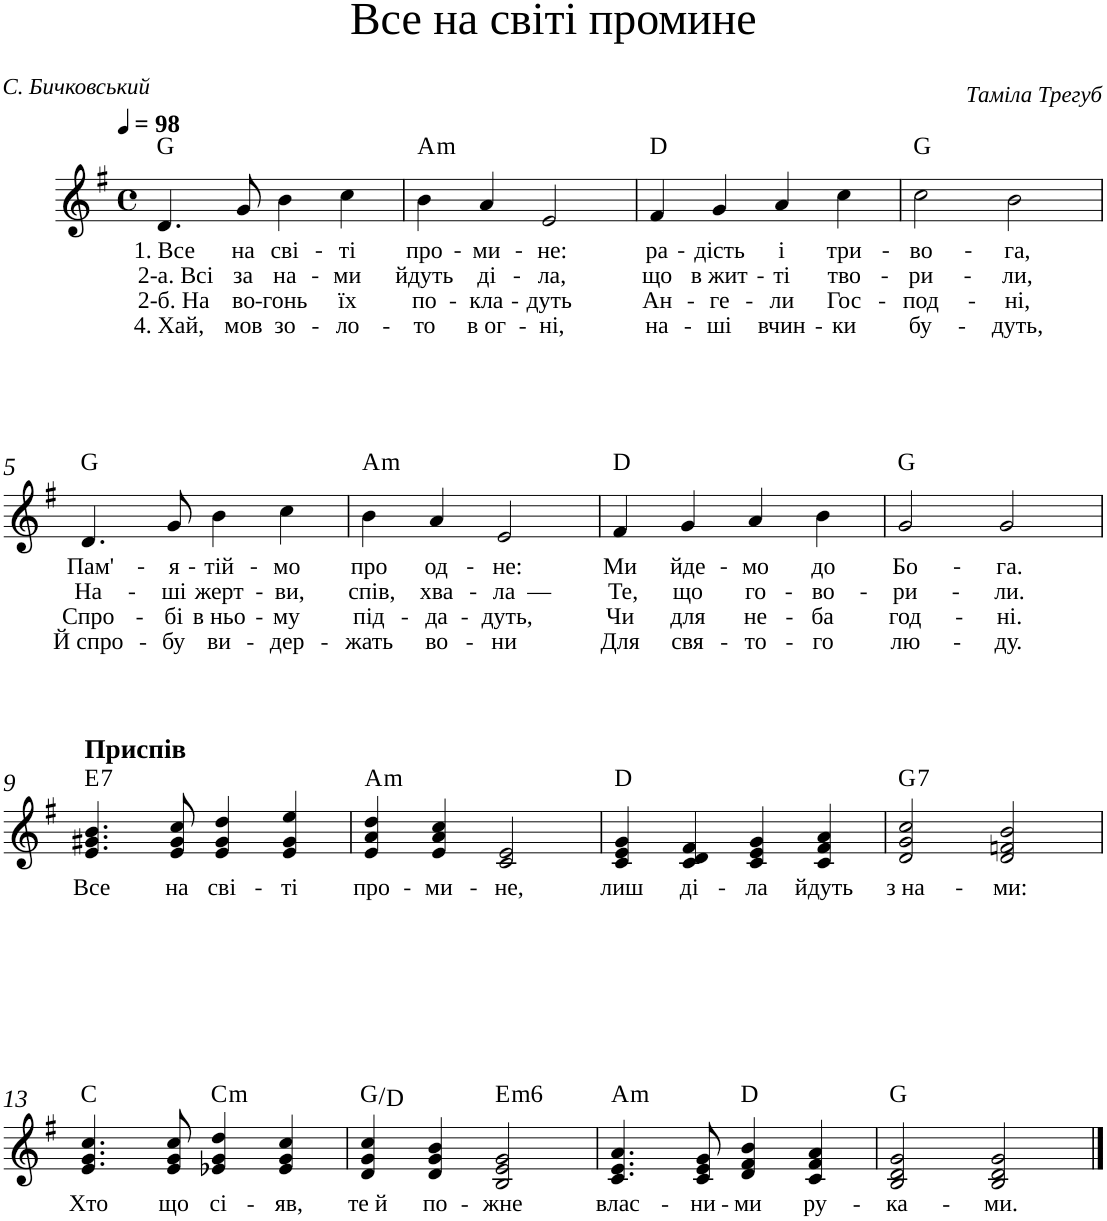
**kern	**text	**text	**text	**text	**harte
*part1	*part1	*part1	*part1	*part1	*part1
*staff1	*staff1	*staff1	*staff1	*staff1	*
*I"Piano	*	*	*	*	*
*I'Pno	*	*	*	*	*
*clefG2	*	*	*	*	*
*k[f#]	*	*	*	*	*
*G:	*	*	*	*	*
*M4/4	*	*	*	*	*
*met(c)	*	*	*	*	*
*MM98	*	*	*	*	*
=1	=1	=1	=1	=1	=1
!	!LO:LY:b	!LO:LY:b	!LO:LY:b	!LO:LY:b	!
4.d/	1. Все	2-а. Всі	2-б. На	4. Хай,	G:maj
!	!LO:LY:b	!LO:LY:b	!LO:LY:b	!LO:LY:b	!
8g/	на	за	во-	мов	.
!	!LO:LY:b	!LO:LY:b	!LO:LY:b	!LO:LY:b	!
4b\	сві-	на-	-гонь	зо-	.
!	!LO:LY:b	!LO:LY:b	!LO:LY:b	!LO:LY:b	!
4cc\	-ті	-ми	їх	-ло-	.
=2	=2	=2	=2	=2	=2
!	!LO:LY:b	!LO:LY:b	!LO:LY:b	!LO:LY:b	!LO:H:kt=m
4b\	про-	йдуть	по-	-то	A:min
!	!LO:LY:b	!LO:LY:b	!LO:LY:b	!LO:LY:b	!
4a/	-ми-	ді-	-кла-	в ог-	.
!	!LO:LY:b	!LO:LY:b	!LO:LY:b	!LO:LY:b	!
2e/	-не:	-ла,	-дуть	-ні,	.
=3	=3	=3	=3	=3	=3
!	!LO:LY:b	!LO:LY:b	!LO:LY:b	!LO:LY:b	!
4f#/	ра-	що	Ан-	на-	D:maj
!	!LO:LY:b	!LO:LY:b	!LO:LY:b	!LO:LY:b	!
4g/	-дість	в жит-	-ге-	-ші	.
!	!LO:LY:b	!LO:LY:b	!LO:LY:b	!LO:LY:b	!
4a/	і	-ті	-ли	вчин-	.
!	!LO:LY:b	!LO:LY:b	!LO:LY:b	!LO:LY:b	!
4cc\	три-	тво-	Гос-	-ки	.
=4	=4	=4	=4	=4	=4
!	!LO:LY:b	!LO:LY:b	!LO:LY:b	!LO:LY:b	!
2cc\	-во-	-ри-	-под-	бу-	G:maj
!	!LO:LY:b	!LO:LY:b	!LO:LY:b	!LO:LY:b	!
2b\	-га,	-ли,	-ні,	-дуть,	.
!!LO:LB:g=z
=5	=5	=5	=5	=5	=5
!	!LO:LY:b	!LO:LY:b	!LO:LY:b	!LO:LY:b	!
4.d/	Пам'-	На-	Спро-	Й спро-	G:maj
!	!LO:LY:b	!LO:LY:b	!LO:LY:b	!LO:LY:b	!
8g/	-я-	-ші	-бі	-бу	.
!	!LO:LY:b	!LO:LY:b	!LO:LY:b	!LO:LY:b	!
4b\	-тій-	жерт-	в ньо-	ви-	.
!	!LO:LY:b	!LO:LY:b	!LO:LY:b	!LO:LY:b	!
4cc\	-мо	-ви,	-му	-дер-	.
=6	=6	=6	=6	=6	=6
!	!LO:LY:b	!LO:LY:b	!LO:LY:b	!LO:LY:b	!LO:H:kt=m
4b\	про	спів,	під-	-жать	A:min
!	!LO:LY:b	!LO:LY:b	!LO:LY:b	!LO:LY:b	!
4a/	од-	хва-	-да-	во-	.
!	!LO:LY:b	!LO:LY:b	!LO:LY:b	!LO:LY:b	!
2e/	-не:	-ла —	-дуть,	-ни	.
=7	=7	=7	=7	=7	=7
!	!LO:LY:b	!LO:LY:b	!LO:LY:b	!LO:LY:b	!
4f#/	Ми	Те,	Чи	Для	D:maj
!	!LO:LY:b	!LO:LY:b	!LO:LY:b	!LO:LY:b	!
4g/	йде-	що	для	свя-	.
!	!LO:LY:b	!LO:LY:b	!LO:LY:b	!LO:LY:b	!
4a/	-мо	го-	не-	-то-	.
!	!LO:LY:b	!LO:LY:b	!LO:LY:b	!LO:LY:b	!
4b\	до	-во-	-ба	-го	.
=8	=8	=8	=8	=8	=8
!	!LO:LY:b	!LO:LY:b	!LO:LY:b	!LO:LY:b	!
2g/	Бо-	-ри-	год-	лю-	G:maj
!	!LO:LY:b	!LO:LY:b	!LO:LY:b	!LO:LY:b	!
2g/	-га.	-ли.	-ні.	-ду.	.
!!LO:LB:g=z
=9	=9	=9	=9	=9	=9
!LO:TX:a:B:t=Приспів	!	!	!	!	!
!	!LO:LY:b	!	!	!	!LO:H:kt=7
4.e/ 4.g#X/ 4.b/	Все	.	.	.	E:7
!	!LO:LY:b	!	!	!	!
8e/ 8g#/ 8cc/	на	.	.	.	.
!	!LO:LY:b	!	!	!	!
4e/ 4g#/ 4dd/	сві-	.	.	.	.
!	!LO:LY:b	!	!	!	!
4e/ 4g#/ 4ee/	-ті	.	.	.	.
=10	=10	=10	=10	=10	=10
!	!LO:LY:b	!	!	!	!LO:H:kt=m
4e/ 4a/ 4dd/	про-	.	.	.	A:min
!	!LO:LY:b	!	!	!	!
4e/ 4a/ 4cc/	-ми-	.	.	.	.
!	!LO:LY:b	!	!	!	!
2c/ 2e/	-не,	.	.	.	.
=11	=11	=11	=11	=11	=11
!	!LO:LY:b	!	!	!	!
4c/ 4e/ 4g/	лиш	.	.	.	D:maj
!	!LO:LY:b	!	!	!	!
4c/ 4d/ 4f#/	ді-	.	.	.	.
!	!LO:LY:b	!	!	!	!
4c/ 4e/ 4g/	-ла	.	.	.	.
!	!LO:LY:b	!	!	!	!
4c/ 4f#/ 4a/	йдуть	.	.	.	.
=12	=12	=12	=12	=12	=12
!	!LO:LY:b	!	!	!	!LO:H:kt=7
2d/ 2g/ 2cc/	з на-	.	.	.	G:7
!	!LO:LY:b	!	!	!	!
2d/ 2fn/ 2b/	-ми:	.	.	.	.
!!LO:LB:g=z
=13	=13	=13	=13	=13	=13
!	!LO:LY:b	!	!	!	!
4.e/ 4.g/ 4.cc/	Хто	.	.	.	C:maj
!	!LO:LY:b	!	!	!	!
8e/ 8g/ 8cc/	що	.	.	.	.
!	!LO:LY:b	!	!	!	!LO:H:kt=m
4e-X/ 4g/ 4dd/	сі-	.	.	.	C:min
!	!LO:LY:b	!	!	!	!
4e-/ 4g/ 4cc/	-яв,	.	.	.	.
=14	=14	=14	=14	=14	=14
!	!LO:LY:b	!	!	!	!
4d/ 4g/ 4cc/	те й	.	.	.	G:maj/5
!	!LO:LY:b	!	!	!	!
4d/ 4g/ 4b/	по-	.	.	.	.
!	!LO:LY:b	!	!	!	!LO:H:kt=m6
2B/ 2e/ 2g/	-жне	.	.	.	E:min6
=15	=15	=15	=15	=15	=15
!	!LO:LY:b	!	!	!	!LO:H:kt=m
4.c/ 4.e/ 4.a/	влас-	.	.	.	A:min
!	!LO:LY:b	!	!	!	!
8c/ 8e/ 8g/	-ни-	.	.	.	.
!	!LO:LY:b	!	!	!	!
4d/ 4f#/ 4b/	-ми	.	.	.	D:maj
!	!LO:LY:b	!	!	!	!
4c/ 4f#/ 4a/	ру-	.	.	.	.
=16	=16	=16	=16	=16	=16
!	!LO:LY:b	!	!	!	!
2B/ 2d/ 2g/	-ка-	.	.	.	G:maj
!	!LO:LY:b	!	!	!	!
2B/ 2d/ 2g/	-ми.	.	.	.	.
==	==	==	==	==	==
*-	*-	*-	*-	*-	*-
